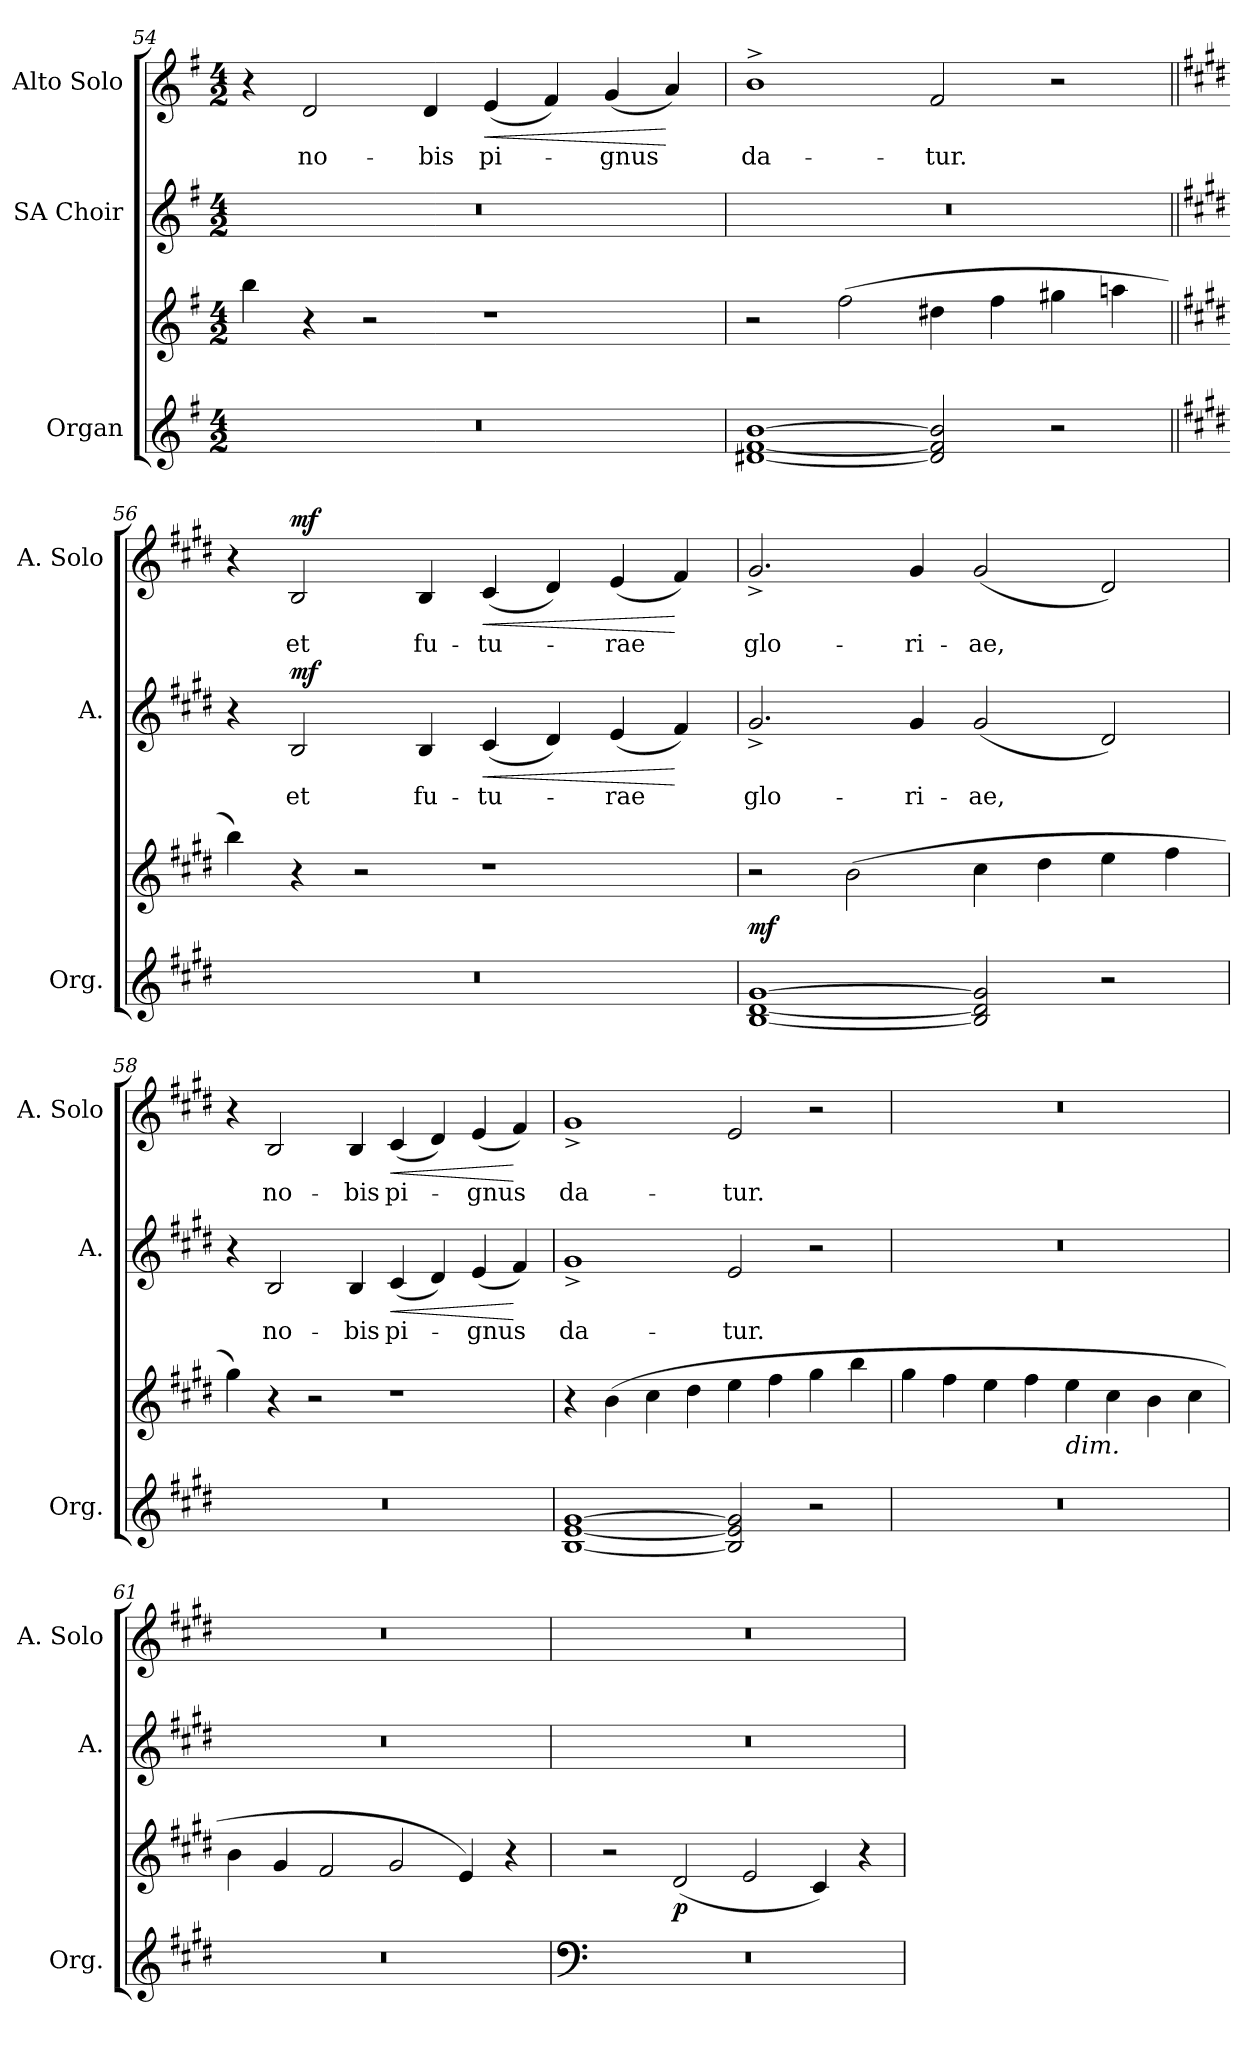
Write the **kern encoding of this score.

**kern	**kern	**dynam	**kern	**text	**dynam	**kern	**text	**dynam
*part3	*part3	*part3	*part2	*part2	*part2	*part1	*part1	*part1
*staff4	*staff3	*staff3/4	*staff2	*staff2	*staff2	*staff1	*staff1	*staff1
*I"Organ	*	*	*I"SA Choir	*	*	*I"Alto Solo	*	*
*I'Org.	*	*	*I'A.	*	*	*I'A. Solo	*	*
*clefG2	*clefG2	*	*clefG2	*	*	*clefG2	*	*
*k[f#]	*k[f#]	*	*k[f#]	*	*	*k[f#]	*	*
*G:	*G:	*	*G:	*	*	*G:	*	*
*M4/2	*M4/2	*	*M4/2	*	*	*M4/2	*	*
=54	=54	=54	=54	=54	=54	=54	=54	=54
!LO:N:vis=1	!	!	!LO:N:vis=1	!	!	!	!	!
0r	4bbi\	.	0r	.	.	4r	.	.
!	!	!	!	!	!	!	!LO:LY:b:color=#000000	!
.	4r	.	.	.	.	2di/	no-	.
.	2r	.	.	.	.	.	.	.
!	!	!	!	!	!	!	!LO:LY:b:color=#000000	!
.	.	.	.	.	.	4di/	-bis	.
!	!	!	!	!	!	!	!LO:LY:b:color=#000000	!LO:HP:b
.	1r	.	.	.	.	(4ei/	pi-	<
.	.	.	.	.	.	4f#i/)	.	.
!	!	!	!	!	!	!	!LO:LY:b:color=#000000	!
.	.	.	.	.	.	(4gi/	-gnus	.
.	.	.	.	.	.	4ai/)	.	[
=55	=55	=55	=55	=55	=55	=55	=55	=55
!	!	!	!LO:N:vis=1	!	!	!	!	!
!	!	!	!	!	!	!	!LO:LY:b:color=#000000	!
[1d#Xi [1f#i [1bi	2r	.	0r	.	.	1b^i	da-	.
.	(2ff#i\	.	.	.	.	.	.	.
!	!	!	!	!	!	!	!LO:LY:b:color=#000000	!
2d#i/] 2f#i] 2bi]	4dd#Xi\	.	.	.	.	2f#i/	-tur.	.
.	4ff#i\	.	.	.	.	.	.	.
2r	4gg#Xi\	.	.	.	.	2r	.	.
.	4aani\	.	.	.	.	.	.	.
=56||	=56||	=56||	=56||	=56||	=56||	=56||	=56||	=56||
*k[f#c#g#d#]	*k[f#c#g#d#]	*	*k[f#c#g#d#]	*	*	*k[f#c#g#d#]	*	*
*E:	*E:	*	*E:	*	*	*E:	*	*
!LO:N:vis=1	!	!	!	!	!	!	!	!
0r	4bbi\)	.	4r	.	.	4r	.	.
!	!	!	!	!LO:LY:b:color=#000000	!	!	!	!
!	!	!	!	!	!	!	!LO:LY:b:color=#000000	!
.	4r	.	2Bi/	et	mf	2Bi/	et	mf
.	2r	.	.	.	.	.	.	.
!	!	!	!	!LO:LY:b:color=#000000	!	!	!	!
!	!	!	!	!	!	!	!LO:LY:b:color=#000000	!
.	.	.	4Bi/	fu-	.	4Bi/	fu-	.
!	!	!	!	!LO:LY:b:color=#000000	!LO:HP:b	!	!	!
!	!	!	!	!	!	!	!LO:LY:b:color=#000000	!LO:HP:b
.	1r	.	(4c#i/	-tu-	<	(4c#i/	-tu-	<
.	.	.	4d#i/)	.	.	4d#i/)	.	.
!	!	!	!	!LO:LY:b:color=#000000	!	!	!	!
!	!	!	!	!	!	!	!LO:LY:b:color=#000000	!
.	.	.	(4ei/	-rae	.	(4ei/	-rae	.
.	.	.	4f#i/)	.	[	4f#i/)	.	[
=57	=57	=57	=57	=57	=57	=57	=57	=57
!	!	!	!	!LO:LY:b:color=#000000	!	!	!	!
!	!	!	!	!	!	!	!LO:LY:b:color=#000000	!
[1Bi [1d#i [1g#i	2r	mf	2.g#^i/	glo-	.	2.g#^i/	glo-	.
.	(2bi\	.	.	.	.	.	.	.
!	!	!	!	!LO:LY:b:color=#000000	!	!	!	!
!	!	!	!	!	!	!	!LO:LY:b:color=#000000	!
.	.	.	4g#i/	-ri-	.	4g#i/	-ri-	.
!	!	!	!	!LO:LY:b:color=#000000	!	!	!	!
!	!	!	!	!	!	!	!LO:LY:b:color=#000000	!
2Bi/] 2d#i] 2g#i]	4cc#i\	.	(2g#i/	-ae,	.	(2g#i/	-ae,	.
.	4dd#i\	.	.	.	.	.	.	.
2r	4eei\	.	2d#i/)	.	.	2d#i/)	.	.
.	4ff#i\	.	.	.	.	.	.	.
=58	=58	=58	=58	=58	=58	=58	=58	=58
!LO:N:vis=1	!	!	!	!	!	!	!	!
0r	4gg#i\)	.	4r	.	.	4r	.	.
!	!	!	!	!LO:LY:b:color=#000000	!	!	!	!
!	!	!	!	!	!	!	!LO:LY:b:color=#000000	!
.	4r	.	2Bi/	no-	.	2Bi/	no-	.
.	2r	.	.	.	.	.	.	.
!	!	!	!	!LO:LY:b:color=#000000	!	!	!	!
!	!	!	!	!	!	!	!LO:LY:b:color=#000000	!
.	.	.	4Bi/	-bis	.	4Bi/	-bis	.
!	!	!	!	!LO:LY:b:color=#000000	!LO:HP:b	!	!	!
!	!	!	!	!	!	!	!LO:LY:b:color=#000000	!LO:HP:b
.	1r	.	(4c#i/	pi-	<	(4c#i/	pi-	<
.	.	.	4d#i/)	.	.	4d#i/)	.	.
!	!	!	!	!LO:LY:b:color=#000000	!	!	!	!
!	!	!	!	!	!	!	!LO:LY:b:color=#000000	!
.	.	.	(4ei/	-gnus	.	(4ei/	-gnus	.
.	.	.	4f#i/)	.	[	4f#i/)	.	[
!!LO:LB:g=z
=59	=59	=59	=59	=59	=59	=59	=59	=59
!	!	!	!	!LO:LY:b:color=#000000	!	!	!	!
!	!	!	!	!	!	!	!LO:LY:b:color=#000000	!
[1Bi [1ei [1g#i	4r	.	1g#^i	da-	.	1g#^i	da-	.
.	(4bi\	.	.	.	.	.	.	.
.	4cc#i\	.	.	.	.	.	.	.
.	4dd#i\	.	.	.	.	.	.	.
!	!	!	!	!LO:LY:b:color=#000000	!	!	!	!
!	!	!	!	!	!	!	!LO:LY:b:color=#000000	!
2Bi/] 2ei] 2g#i]	4eei\	.	2ei/	-tur.	.	2ei/	-tur.	.
.	4ff#i\	.	.	.	.	.	.	.
2r	4gg#i\	.	2r	.	.	2r	.	.
.	4bbi\	.	.	.	.	.	.	.
=60	=60	=60	=60	=60	=60	=60	=60	=60
!LO:N:vis=1	!	!	!LO:N:vis=1	!	!	!LO:N:vis=1	!	!
0r	4gg#i\	.	0r	.	.	0r	.	.
.	4ff#i\	.	.	.	.	.	.	.
.	4eei\	.	.	.	.	.	.	.
.	4ff#i\	.	.	.	.	.	.	.
!	!LO:TX:b:i:t=dim.	!	!	!	!	!	!	!
.	4eei\	.	.	.	.	.	.	.
.	4cc#i\	.	.	.	.	.	.	.
.	4bi\	.	.	.	.	.	.	.
.	4cc#i\	.	.	.	.	.	.	.
=61	=61	=61	=61	=61	=61	=61	=61	=61
!LO:N:vis=1	!	!	!LO:N:vis=1	!	!	!LO:N:vis=1	!	!
0r	4bi\	.	0r	.	.	0r	.	.
.	4g#i/	.	.	.	.	.	.	.
.	2f#i/	.	.	.	.	.	.	.
.	2g#i/	.	.	.	.	.	.	.
.	4ei/)	.	.	.	.	.	.	.
.	4r	.	.	.	.	.	.	.
=62	=62	=62	=62	=62	=62	=62	=62	=62
*clefF4	*	*	*	*	*	*	*	*
!LO:N:vis=1	!	!	!LO:N:vis=1	!	!	!LO:N:vis=1	!	!
0r	2r	.	0r	.	.	0r	.	.
.	(2d#i/	p	.	.	.	.	.	.
.	2ei/	.	.	.	.	.	.	.
.	4c#i/)	.	.	.	.	.	.	.
.	4r	.	.	.	.	.	.	.
=	=	=	=	=	=	=	=	=
*-	*-	*-	*-	*-	*-	*-	*-	*-
